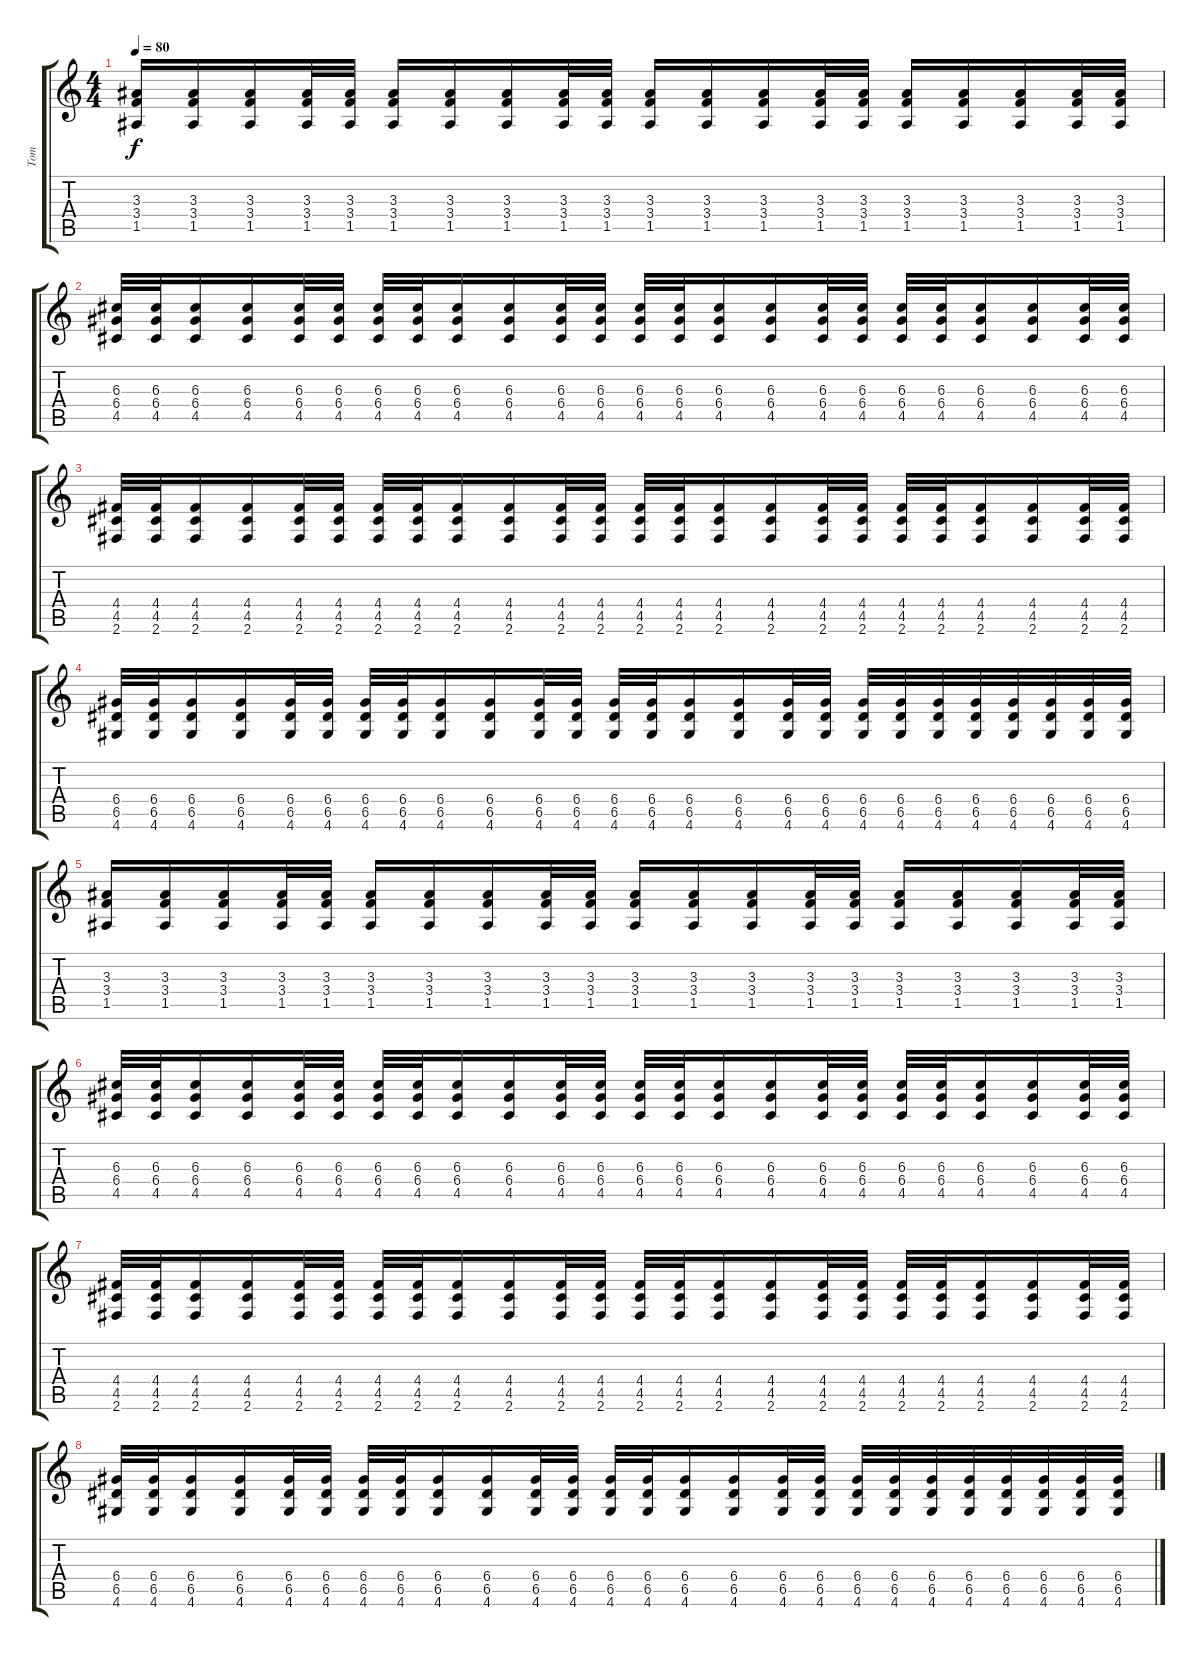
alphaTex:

\track ("Tom" "Tom") {instrument acousticguitarsteel}
\staff {score tabs}
\tuning (E4 B3 G3 D3 A2 E2) {hide}
\ts (4 4)
\tempo 80
\clef g2
\ks c
(3.3 3.4 1.5).16{dy f} (3.3 3.4 1.5).16 (3.3 3.4 1.5).16 (3.3 3.4 1.5).32 (3.3 3.4 1.5).32 (3.3 3.4 1.5).16 (3.3 3.4 1.5).16 (3.3 3.4 1.5).16 (3.3 3.4 1.5).32 (3.3 3.4 1.5).32 (3.3 3.4 1.5).16 (3.3 3.4 1.5).16 (3.3 3.4 1.5).16 (3.3 3.4 1.5).32 (3.3 3.4 1.5).32 (3.3 3.4 1.5).16 (3.3 3.4 1.5).16 (3.3 3.4 1.5).16 (3.3 3.4 1.5).32 (3.3 3.4 1.5).32 |
(6.3 6.4 4.5).32 (6.3 6.4 4.5).32 (6.3 6.4 4.5).16 (6.3 6.4 4.5).16 (6.3 6.4 4.5).32 (6.3 6.4 4.5).32 (6.3 6.4 4.5).32 (6.3 6.4 4.5).32 (6.3 6.4 4.5).16 (6.3 6.4 4.5).16 (6.3 6.4 4.5).32 (6.3 6.4 4.5).32 (6.3 6.4 4.5).32 (6.3 6.4 4.5).32 (6.3 6.4 4.5).16 (6.3 6.4 4.5).16 (6.3 6.4 4.5).32 (6.3 6.4 4.5).32 (6.3 6.4 4.5).32 (6.3 6.4 4.5).32 (6.3 6.4 4.5).16 (6.3 6.4 4.5).16 (6.3 6.4 4.5).32 (6.3 6.4 4.5).32 |
(4.4 4.5 2.6).32 (4.4 4.5 2.6).32 (4.4 4.5 2.6).16 (4.4 4.5 2.6).16 (4.4 4.5 2.6).32 (4.4 4.5 2.6).32 (4.4 4.5 2.6).32 (4.4 4.5 2.6).32 (4.4 4.5 2.6).16 (4.4 4.5 2.6).16 (4.4 4.5 2.6).32 (4.4 4.5 2.6).32 (4.4 4.5 2.6).32 (4.4 4.5 2.6).32 (4.4 4.5 2.6).16 (4.4 4.5 2.6).16 (4.4 4.5 2.6).32 (4.4 4.5 2.6).32 (4.4 4.5 2.6).32 (4.4 4.5 2.6).32 (4.4 4.5 2.6).16 (4.4 4.5 2.6).16 (4.4 4.5 2.6).32 (4.4 4.5 2.6).32 |
(6.4 6.5 4.6).32 (6.4 6.5 4.6).32 (6.4 6.5 4.6).16 (6.4 6.5 4.6).16 (6.4 6.5 4.6).32 (6.4 6.5 4.6).32 (6.4 6.5 4.6).32 (6.4 6.5 4.6).32 (6.4 6.5 4.6).16 (6.4 6.5 4.6).16 (6.4 6.5 4.6).32 (6.4 6.5 4.6).32 (6.4 6.5 4.6).32 (6.4 6.5 4.6).32 (6.4 6.5 4.6).16 (6.4 6.5 4.6).16 (6.4 6.5 4.6).32 (6.4 6.5 4.6).32 (6.4 6.5 4.6).32 (6.4 6.5 4.6).32 (6.4 6.5 4.6).32 (6.4 6.5 4.6).32 (6.4 6.5 4.6).32 (6.4 6.5 4.6).32 (6.4 6.5 4.6).32 (6.4 6.5 4.6).32 |
(3.3 3.4 1.5).16 (3.3 3.4 1.5).16 (3.3 3.4 1.5).16 (3.3 3.4 1.5).32 (3.3 3.4 1.5).32 (3.3 3.4 1.5).16 (3.3 3.4 1.5).16 (3.3 3.4 1.5).16 (3.3 3.4 1.5).32 (3.3 3.4 1.5).32 (3.3 3.4 1.5).16 (3.3 3.4 1.5).16 (3.3 3.4 1.5).16 (3.3 3.4 1.5).32 (3.3 3.4 1.5).32 (3.3 3.4 1.5).16 (3.3 3.4 1.5).16 (3.3 3.4 1.5).16 (3.3 3.4 1.5).32 (3.3 3.4 1.5).32 |
(6.3 6.4 4.5).32 (6.3 6.4 4.5).32 (6.3 6.4 4.5).16 (6.3 6.4 4.5).16 (6.3 6.4 4.5).32 (6.3 6.4 4.5).32 (6.3 6.4 4.5).32 (6.3 6.4 4.5).32 (6.3 6.4 4.5).16 (6.3 6.4 4.5).16 (6.3 6.4 4.5).32 (6.3 6.4 4.5).32 (6.3 6.4 4.5).32 (6.3 6.4 4.5).32 (6.3 6.4 4.5).16 (6.3 6.4 4.5).16 (6.3 6.4 4.5).32 (6.3 6.4 4.5).32 (6.3 6.4 4.5).32 (6.3 6.4 4.5).32 (6.3 6.4 4.5).16 (6.3 6.4 4.5).16 (6.3 6.4 4.5).32 (6.3 6.4 4.5).32 |
(4.4 4.5 2.6).32 (4.4 4.5 2.6).32 (4.4 4.5 2.6).16 (4.4 4.5 2.6).16 (4.4 4.5 2.6).32 (4.4 4.5 2.6).32 (4.4 4.5 2.6).32 (4.4 4.5 2.6).32 (4.4 4.5 2.6).16 (4.4 4.5 2.6).16 (4.4 4.5 2.6).32 (4.4 4.5 2.6).32 (4.4 4.5 2.6).32 (4.4 4.5 2.6).32 (4.4 4.5 2.6).16 (4.4 4.5 2.6).16 (4.4 4.5 2.6).32 (4.4 4.5 2.6).32 (4.4 4.5 2.6).32 (4.4 4.5 2.6).32 (4.4 4.5 2.6).16 (4.4 4.5 2.6).16 (4.4 4.5 2.6).32 (4.4 4.5 2.6).32 |
(6.4 6.5 4.6).32 (6.4 6.5 4.6).32 (6.4 6.5 4.6).16 (6.4 6.5 4.6).16 (6.4 6.5 4.6).32 (6.4 6.5 4.6).32 (6.4 6.5 4.6).32 (6.4 6.5 4.6).32 (6.4 6.5 4.6).16 (6.4 6.5 4.6).16 (6.4 6.5 4.6).32 (6.4 6.5 4.6).32 (6.4 6.5 4.6).32 (6.4 6.5 4.6).32 (6.4 6.5 4.6).16 (6.4 6.5 4.6).16 (6.4 6.5 4.6).32 (6.4 6.5 4.6).32 (6.4 6.5 4.6).32 (6.4 6.5 4.6).32 (6.4 6.5 4.6).32 (6.4 6.5 4.6).32 (6.4 6.5 4.6).32 (6.4 6.5 4.6).32 (6.4 6.5 4.6).32 (6.4 6.5 4.6).32
